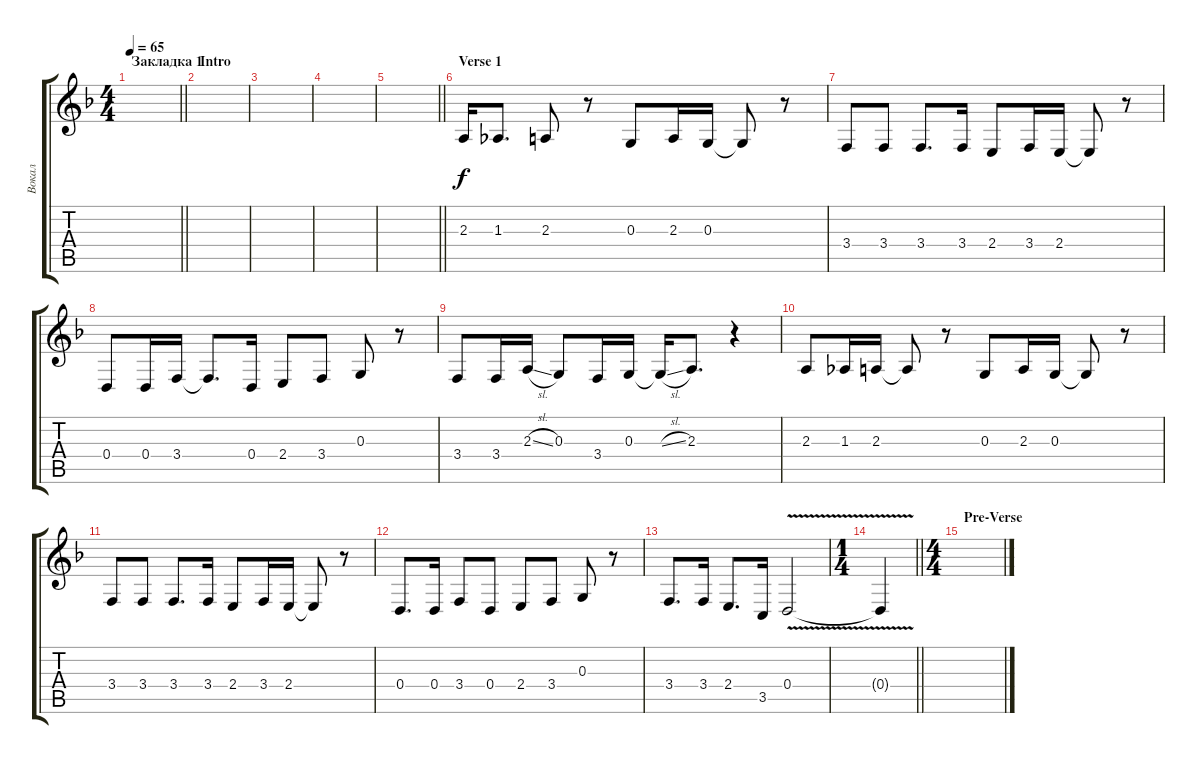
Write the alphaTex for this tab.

\track ("Вокал" "Вокал") {instrument fx5brightness}
\staff {score tabs}
\tuning (E4 B3 G3 D3 A2 D2) {hide}
\ts (4 4)
\section ("" "Закладка 1")
\tempo 65
\clef g2
\barLineRight lightlight
\ks dminor
|
\section ("" "Intro")
|
|
|
\barLineRight lightlight
|
\section ("" "Verse 1")
2.3.16 1.3.8{d} 2.3.8 r.8 0.3.8 2.3.16 0.3.16 0.3{t}.8 r.8 |
3.4.8 3.4.8 3.4.8{d} 3.4.16 2.4.8 3.4.16 2.4.16 2.4{t}.8 r.8 |
0.4.8 0.4.16 3.4.16 3.4{t}.8{d} 0.4.16 2.4.8 3.4.8 0.3.8 r.8 |
3.4.8 3.4.16 2.3{sl}.16 0.3.8 3.4.16 0.3.16 0.3{sl t}.16 2.3.8{d} r.4 |
2.3.8 1.3.16 2.3.16 2.3{t}.8 r.8 0.3.8 2.3.16 0.3.16 0.3{t}.8 r.8 |
3.4.8 3.4.8 3.4.8{d} 3.4.16 2.4.8 3.4.16 2.4.16 2.4{t}.8 r.8 |
0.4.8{d} 0.4.16 3.4.8 0.4.8 2.4.8 3.4.8 0.3.8 r.8 |
3.4.8{d} 3.4.16 2.4.8{d} 3.5.16 0.4{v}.2 |
\ts (1 4)
\barLineRight lightlight
0.4{t}.4 |
\ts (4 4)
\section ("" "Pre-Verse")
